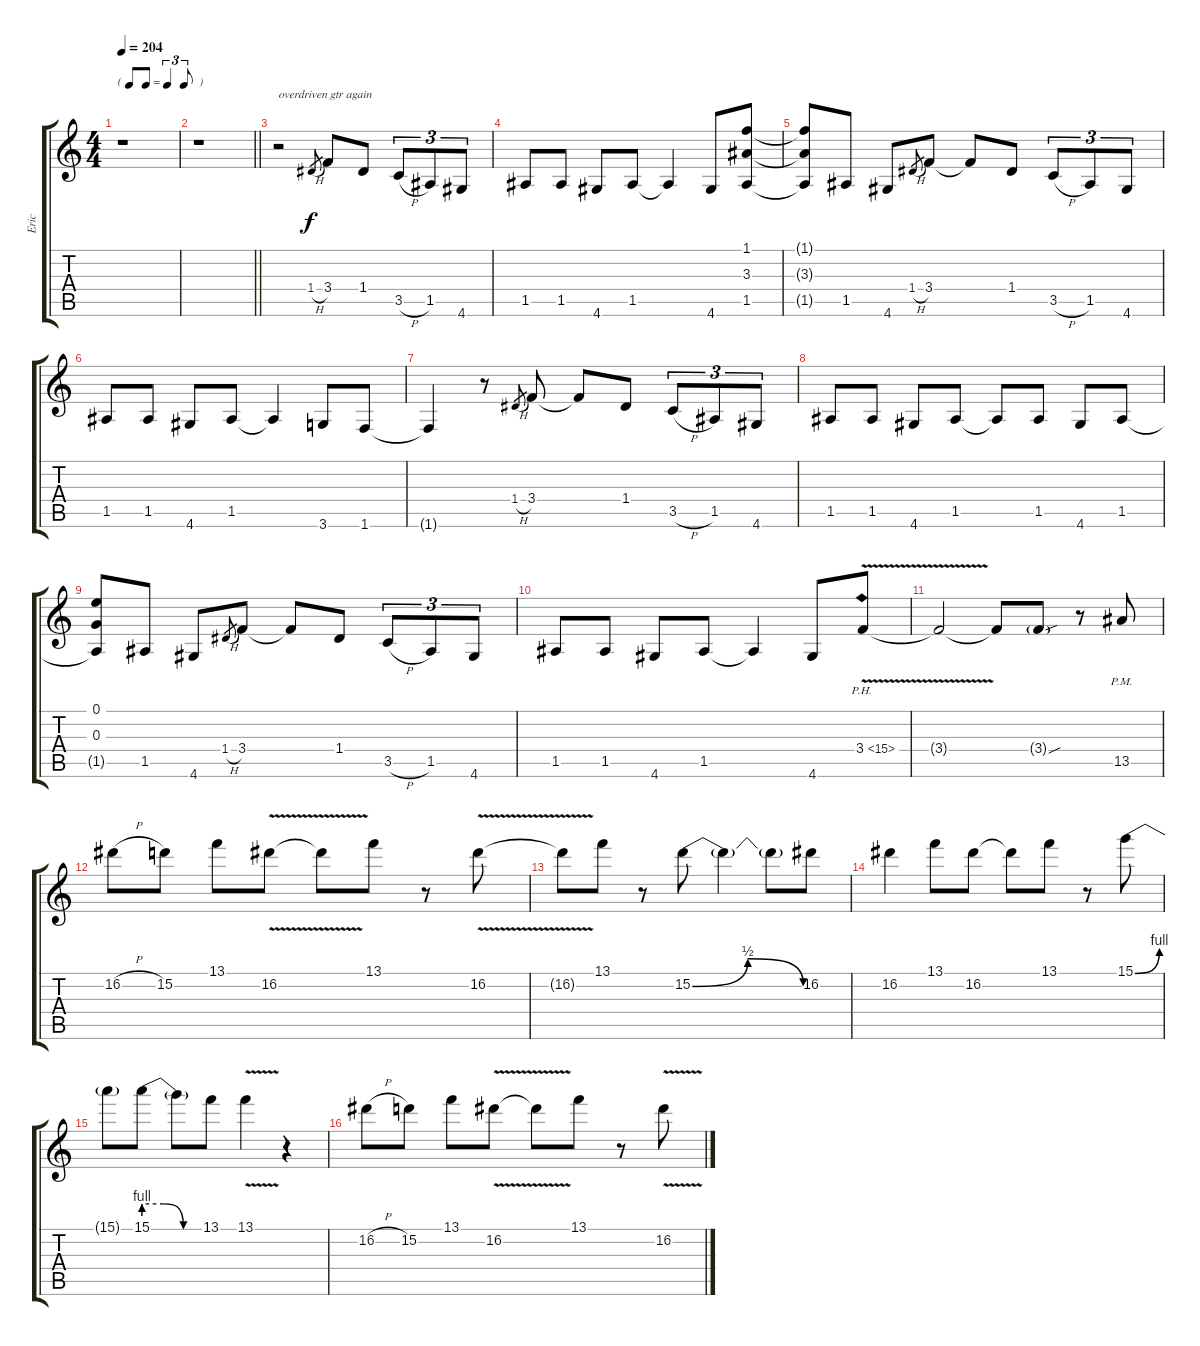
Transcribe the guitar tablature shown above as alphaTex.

\track ("Eric" "Eric") {instrument overdrivenguitar}
\staff {score tabs}
\tuning (E4 B3 G3 D3 A2 E2) {hide}
\ts (4 4)
\tf triplet8th
\tempo 204
\clef g2
\ks c
r.1{dy f} |
\barLineRight lightlight
r.1 |
r.2{txt "overdriven gtr again" instrument overdrivenguitar} 1.4{h}.8{gr} 3.4.8 1.4.8 3.5{h}.8{tu (3 2)} 1.5.8{tu (3 2)} 4.6.8{tu (3 2)} |
1.5.8 1.5.8 4.6.8 1.5.8 1.5{t}.4 4.6.8 (1.1 3.3 1.5).8 |
(1.1{t} 3.3{t} 1.5{t}).8 1.5.8 4.6.8 1.4{h}.8{gr} 3.4.8 3.4{t}.8 1.4.8 3.5{h}.8{tu (3 2)} 1.5.8{tu (3 2)} 4.6.8{tu (3 2)} |
1.5.8 1.5.8 4.6.8 1.5.8 1.5{t}.4 3.6.8 1.6.8 |
1.6{t}.4 r.8 1.4{h}.8{gr} 3.4.8 3.4{t}.8 1.4.8 3.5{h}.8{tu (3 2)} 1.5.8{tu (3 2)} 4.6.8{tu (3 2)} |
1.5.8 1.5.8 4.6.8 1.5.8 1.5{t}.8 1.5.8 4.6.8 1.5.8 |
(0.1 0.3 1.5{t}).8 1.5.8 4.6.8 1.4{h}.8{gr} 3.4.8 3.4{t}.8 1.4.8 3.5{h}.8{tu (3 2)} 1.5.8{tu (3 2)} 4.6.8{tu (3 2)} |
1.5.8 1.5.8 4.6.8 1.5.8 1.5{t}.4 4.6.8 3.4{ph 12 v}.8 |
3.4{t}.2 3.4{t}.8 3.4{sou g}.8 r.8 13.5{pm}.8 |
16.2{h}.8 15.2.8 13.1.8 16.2{v}.8 16.2{t}.8 13.1.8 r.8 16.2{v}.8 |
16.2{t}.8 13.1.8 r.8 15.2{be (bendrelease 0 0 30 2 30 2 60 0)}.8 15.2{t}.4 15.2{t}.8 16.2.8 |
16.2.4 13.1.8 16.2.8 16.2{t}.8 13.1.8 r.8 15.1{be (bend 0 0 60 4)}.8 |
15.1{t}.8 15.1{be (custom 0 4 20 4 40 0 60 0)}.8 15.1{t}.8 13.1.8 13.1{v}.4 r.4 |
16.2{h}.8 15.2.8 13.1.8 16.2{v}.8 16.2{t}.8 13.1.8 r.8 16.2{v}.8
